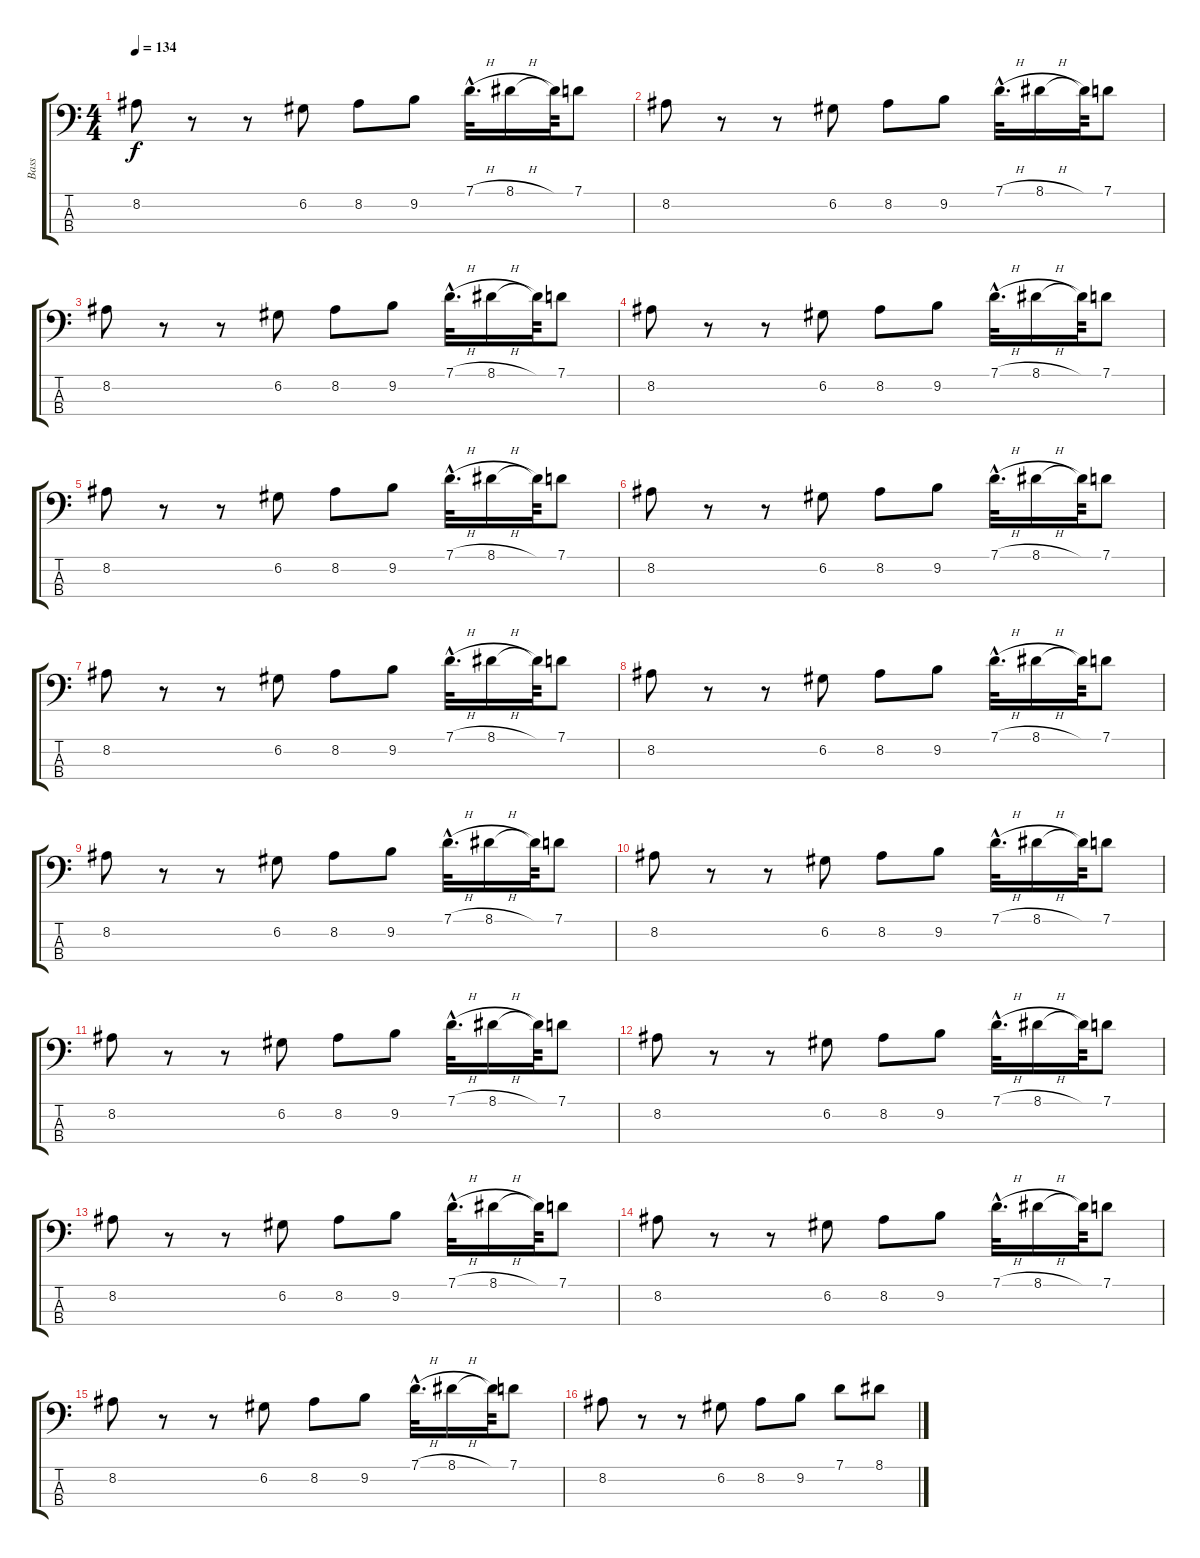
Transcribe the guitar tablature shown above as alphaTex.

\track ("Bass" "Bass") {instrument electricbasspick}
\staff {score tabs}
\tuning (G2 D2 A1 E1) {hide}
\ts (4 4)
\tempo 134
\clef f4
\ks c
8.2.8{dy f} r.8 r.8 6.2.8 8.2.8 9.2.8 7.1{h hac}.32{d} 8.1{h}.16 8.1{t}.64 7.1.8 |
8.2.8 r.8 r.8 6.2.8 8.2.8 9.2.8 7.1{h hac}.32{d} 8.1{h}.16 8.1{t}.64 7.1.8 |
8.2.8 r.8 r.8 6.2.8 8.2.8 9.2.8 7.1{h hac}.32{d} 8.1{h}.16 8.1{t}.64 7.1.8 |
8.2.8 r.8 r.8 6.2.8 8.2.8 9.2.8 7.1{h hac}.32{d} 8.1{h}.16 8.1{t}.64 7.1.8 |
8.2.8 r.8 r.8 6.2.8 8.2.8 9.2.8 7.1{h hac}.32{d} 8.1{h}.16 8.1{t}.64 7.1.8 |
8.2.8 r.8 r.8 6.2.8 8.2.8 9.2.8 7.1{h hac}.32{d} 8.1{h}.16 8.1{t}.64 7.1.8 |
8.2.8 r.8 r.8 6.2.8 8.2.8 9.2.8 7.1{h hac}.32{d} 8.1{h}.16 8.1{t}.64 7.1.8 |
8.2.8 r.8 r.8 6.2.8 8.2.8 9.2.8 7.1{h hac}.32{d} 8.1{h}.16 8.1{t}.64 7.1.8 |
8.2.8 r.8 r.8 6.2.8 8.2.8 9.2.8 7.1{h hac}.32{d} 8.1{h}.16 8.1{t}.64 7.1.8 |
8.2.8 r.8 r.8 6.2.8 8.2.8 9.2.8 7.1{h hac}.32{d} 8.1{h}.16 8.1{t}.64 7.1.8 |
8.2.8 r.8 r.8 6.2.8 8.2.8 9.2.8 7.1{h hac}.32{d} 8.1{h}.16 8.1{t}.64 7.1.8 |
8.2.8 r.8 r.8 6.2.8 8.2.8 9.2.8 7.1{h hac}.32{d} 8.1{h}.16 8.1{t}.64 7.1.8 |
8.2.8 r.8 r.8 6.2.8 8.2.8 9.2.8 7.1{h hac}.32{d} 8.1{h}.16 8.1{t}.64 7.1.8 |
8.2.8 r.8 r.8 6.2.8 8.2.8 9.2.8 7.1{h hac}.32{d} 8.1{h}.16 8.1{t}.64 7.1.8 |
8.2.8 r.8 r.8 6.2.8 8.2.8 9.2.8 7.1{h hac}.32{d} 8.1{h}.16 8.1{t}.64 7.1.8 |
8.2.8 r.8 r.8 6.2.8 8.2.8 9.2.8 7.1.8 8.1.8
